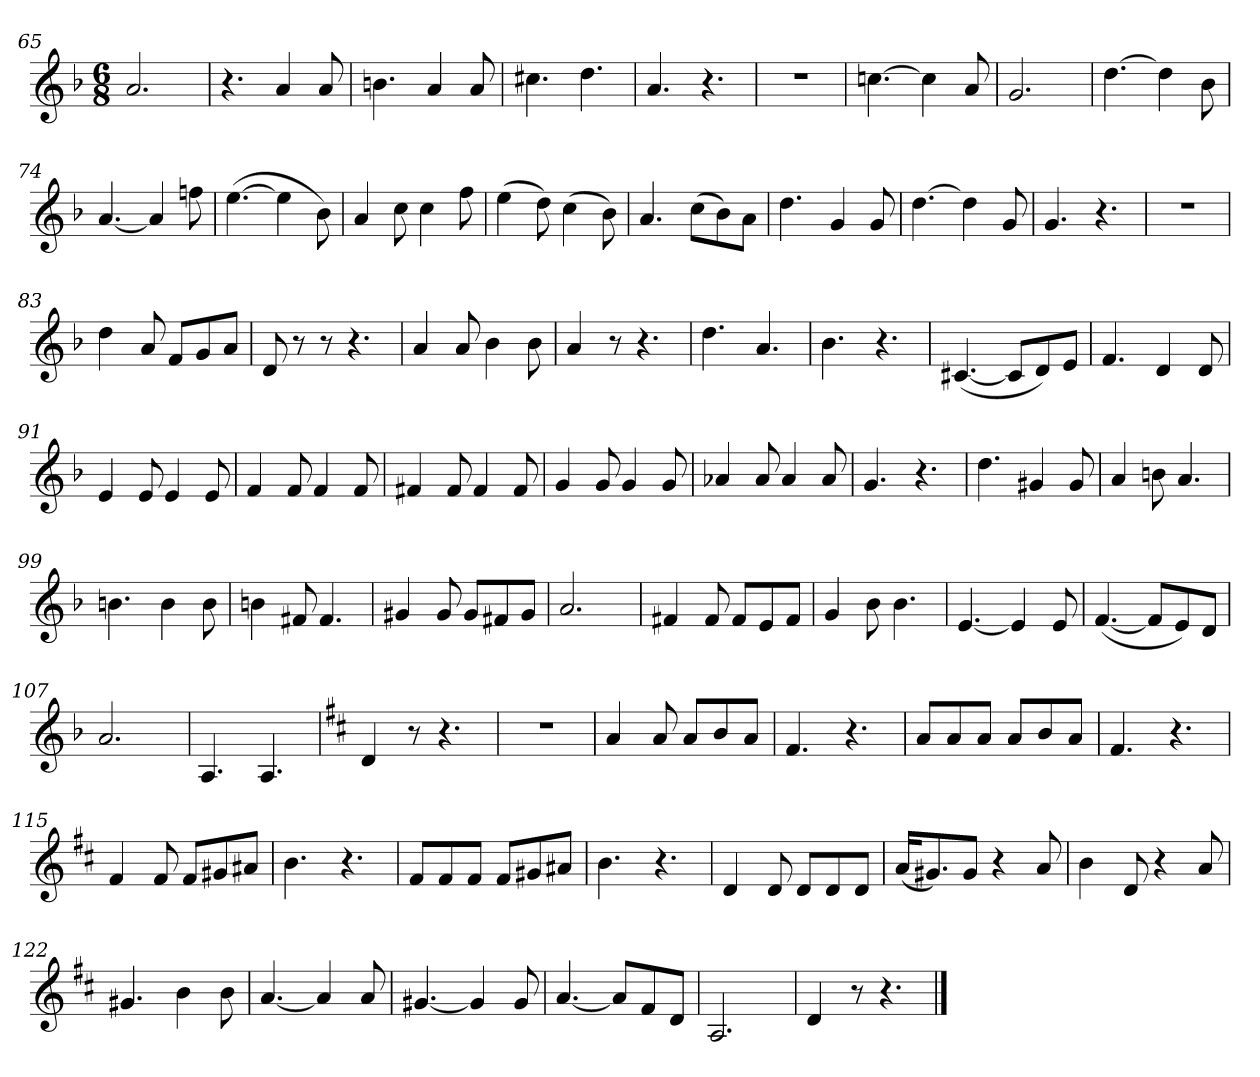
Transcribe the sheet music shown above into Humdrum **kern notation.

**kern
*part1
*staff1
*k[b-]
*d:
*M6/8
=65
2.a
=66
4.r
4a
8a
=67
4.bn
4a
8a
=68
4.cc#X
4.dd
=69
4.a
4.r
=70
2.r
=71
[4.ccn
4cc]
8a
=72
2.g
=73
[4.dd
4dd]
8b-
=74
[4.a
4a]
8ffn
=75
([4.ee
4ee]
8b-)
=76
4a
8cc
4cc
8ff
=77
(4ee
8dd)
(4cc
8b-)
=78
4.a
(8ccL
8b-)
8aJ
=79
4.dd
4g
8g
=80
[4.dd
4dd]
8g
=81
4.g
4.r
=82
2.r
=83
4dd
8a
8fL
8g
8aJ
=84
8d
8r
8r
4.r
=85
4a
8a
4b-
8b-
=86
4a
8r
4.r
=87
4.dd
4.a
=88
4.b-
4.r
=89
([4.c#X
8c#L]
8d)
8eJ
=90
4.f
4d
8d
=91
4e
8e
4e
8e
=92
4f
8f
4f
8f
=93
4f#X
8f#
4f#
8f#
=94
4g
8g
4g
8g
=95
4a-X
8a-
4a-
8a-
=96
4.g
4.r
=97
4.dd
4g#X
8g#
=98
4a
8bn
4.a
=99
4.bn
4b
8b
=100
4bn
8f#X
4.f#
=101
4g#X
8g#
8g#L
8f#X
8g#J
=102
2.a
=103
4f#X
8f#
8f#L
8e
8f#J
=104
4g
8b-
4.b-
=105
[4.e
4e]
8e
=106
([4.f
8fL]
8e)
8dJ
=107
2.a
=108
4.A
4.A
=109
*k[f#c#]
*D:
4d
8r
4.r
=110
2.r
=111
4a
8a
8aL
8b
8aJ
=112
4.f#
4.r
=113
8aL
8a
8aJ
8aL
8b
8aJ
=114
4.f#
4.r
=115
4f#
8f#
8f#L
8g#X
8a#XJ
=116
4.b
4.r
=117
8f#L
8f#
8f#J
8f#L
8g#X
8a#XJ
=118
4.b
4.r
=119
4d
8d
8dL
8d
8dJ
=120
(16aKL
8.g#X)
8g#J
4r
8a
=121
4b
8d
4r
8a
=122
4.g#X
4b
8b
=123
[4.a
4a]
8a
=124
[4.g#X
4g#]
8g#
=125
[4.a
8aL]
8f#
8dJ
=126
2.A
=127
4d
8r
4.r
==
*-
